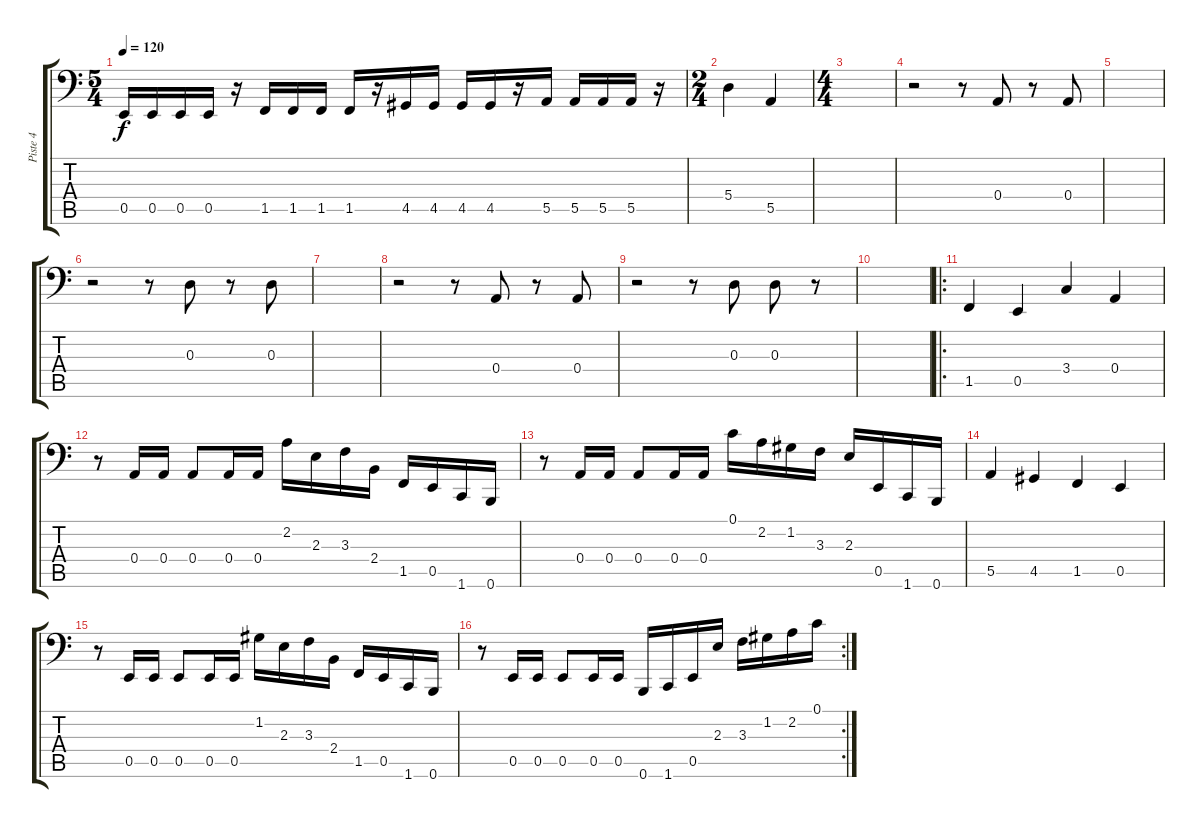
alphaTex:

\track ("Piste 4" "Piste 4") {instrument electricbasspick}
\staff {score tabs}
\tuning (C3 G2 D2 A1 E1 B0) {hide}
\ts (5 4)
\tempo 120
\clef f4
\ks c
0.5.16{dy f} 0.5.16 0.5.16 0.5.16 r.16 1.5.16 1.5.16 1.5.16 1.5.16 r.16 4.5.16 4.5.16 4.5.16 4.5.16 r.16 5.5.16 5.5.16 5.5.16 5.5.16 r.16 |
\ts (2 4)
5.4.4 5.5.4 |
\ts (4 4)
|
r.2 r.8 0.4.8 r.8 0.4.8 |
|
r.2 r.8 0.3.8 r.8 0.3.8 |
|
r.2 r.8 0.4.8 r.8 0.4.8 |
r.2 r.8 0.3.8 0.3.8 r.8 |
|
\ro
1.5.4 0.5.4 3.4.4 0.4.4 |
r.8 0.4.16 0.4.16 0.4.8 0.4.16 0.4.16 2.2.16 2.3.16 3.3.16 2.4.16 1.5.16 0.5.16 1.6.16 0.6.16 |
r.8 0.4.16 0.4.16 0.4.8 0.4.16 0.4.16 0.1.16 2.2.16 1.2.16 3.3.16 2.3.16 0.5.16 1.6.16 0.6.16 |
5.5.4 4.5.4 1.5.4 0.5.4 |
r.8 0.5.16 0.5.16 0.5.8 0.5.16 0.5.16 1.2.16 2.3.16 3.3.16 2.4.16 1.5.16 0.5.16 1.6.16 0.6.16 |
\rc 2
r.8 0.5.16 0.5.16 0.5.8 0.5.16 0.5.16 0.6.16 1.6.16 0.5.16 2.3.16 3.3.16 1.2.16 2.2.16 0.1.16
